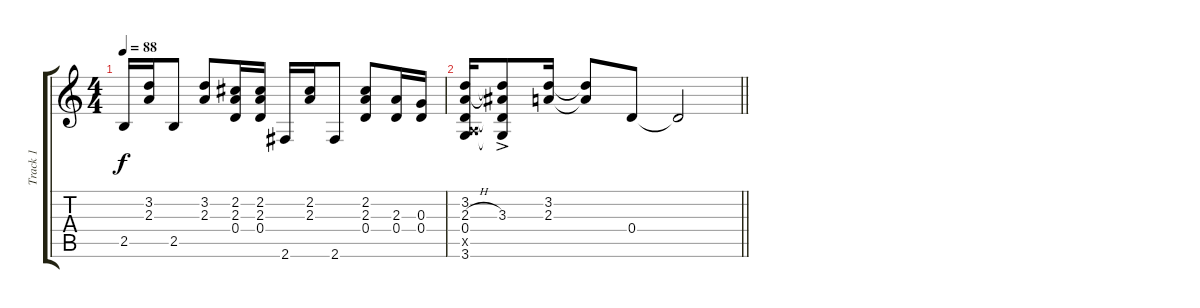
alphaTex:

\track ("Track 1" "Track 1") {instrument acousticguitarsteel}
\staff {score tabs}
\tuning (E4 B3 G3 D3 A2 E2) {hide}
\ts (4 4)
\tempo 88
\clef g2
\ks c
2.5.16{dy f} (3.2 2.3).16 2.5.8 (3.2 2.3).8 (2.2 2.3 0.4).16 (2.2 2.3 0.4).16 2.6.16 (2.2 2.3).16 2.6.8 (2.2 2.3 0.4).8 (2.3 0.4).16 (0.3 0.4).16 |
\barLineRight lightlight
(3.2 2.3{h} 0.4 0.5{x} 3.6).16 (3.2{t} 3.3{ac} 0.4{t} 3.6{t}).8 (3.2 2.3).16 (3.2{t} 2.3{t}).8 0.4.8 0.4{t}.2
